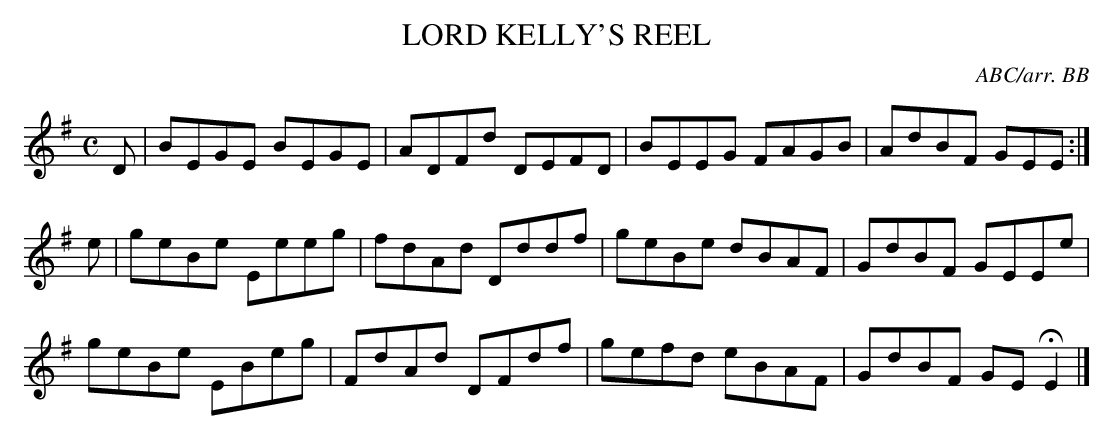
X:1
T:LORD KELLY'S REEL
Y:"Scotch"
C:ABC/arr. BB
M:C
L:1/8
K:Em
D|BEGE BEGE|ADFd DEFD|BEEG FAGB|AdBF GEE :|
e|geBe Eeeg|fdAd Dddf|geBe dBAF|GdBF GEEe|
geBe EBeg|FdAd DFdf|gefd eBAF|GdBF GEHE2|]
